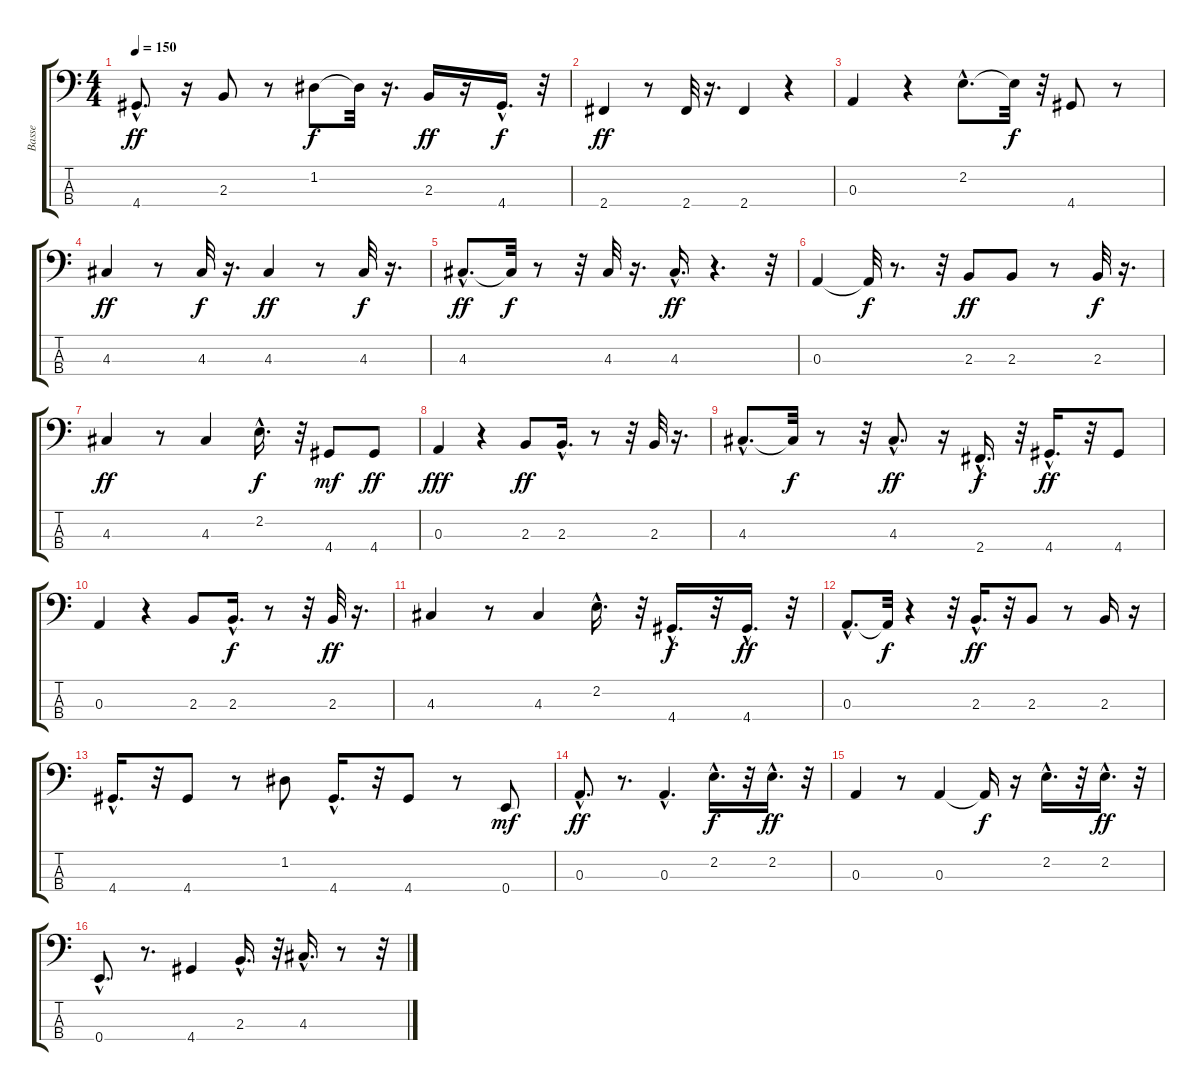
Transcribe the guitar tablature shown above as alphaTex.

\track ("Basse" "Basse") {instrument electricbassfinger}
\staff {score tabs}
\tuning (G2 D2 A1 E1) {hide}
\ts (4 4)
\tempo 150
\clef f4
\ks c
4.4{hac}.8{d dy ff} r.16 2.3.8 r.8 1.2.8{dy f} 1.2{t}.32 r.16{d} 2.3.16{dy ff} r.16 4.4{hac}.16{d dy f} r.32 |
2.4.4{dy ff} r.8 2.4.32 r.16{d} 2.4.4 r.4 |
0.3.4 r.4 2.2{hac}.8{d} 2.2{t}.32{dy f} r.32 4.4.8 r.8 |
4.3.4{dy ff} r.8 4.3.32{dy f} r.16{d} 4.3.4{dy ff} r.8 4.3.32{dy f} r.16{d} |
4.3{hac}.8{d dy ff} 4.3{t}.32{dy f} r.8 r.32 4.3.32 r.16{d} 4.3{hac}.16{d dy ff} r.4{d} r.32 |
0.3.4 0.3{t}.32{dy f} r.8{d} r.32 2.3.8{dy ff} 2.3.8 r.8 2.3.32{dy f} r.16{d} |
4.3.4{dy ff} r.8 4.3.4 2.2{hac}.16{d dy f} r.32 4.4.8{dy mf} 4.4.8{dy ff} |
0.3.4{dy fff} r.4 2.3.8{dy ff} 2.3{hac}.16{d} r.8 r.32 2.3.32 r.16{d} |
4.3{hac}.8{d} 4.3{t}.32{dy f} r.8 r.32 4.3{hac}.8{d dy ff} r.16 2.4{hac}.16{d dy f} r.32 4.4{hac}.16{d dy ff} r.32 4.4.8 |
0.3.4 r.4 2.3.8 2.3{hac}.16{d dy f} r.8 r.32 2.3.32{dy ff} r.16{d} |
4.3.4 r.8 4.3.4 2.2{hac}.16{d} r.32 4.4{hac}.16{d dy f} r.32 4.4{hac}.16{d dy ff} r.32 |
0.3{hac}.8{d} 0.3{t}.32{dy f} r.4 r.32 2.3{hac}.16{d dy ff} r.32 2.3.8 r.8 2.3.16 r.16 |
4.4{hac}.16{d} r.32 4.4.8 r.8 1.2.8 4.4{hac}.16{d} r.32 4.4.8 r.8 0.4.8{dy mf} |
0.3{hac}.8{d dy ff} r.8{d} 0.3{hac}.4{d} 2.2{hac}.16{d dy f} r.32 2.2{hac}.16{d dy ff} r.32 |
0.3.4 r.8 0.3.4 0.3{t}.16{dy f} r.16 2.2{hac}.16{d} r.32 2.2{hac}.16{d dy ff} r.32 |
0.4{hac}.8{d} r.8{d} 4.4.4 2.3{hac}.16{d} r.32 4.3{hac}.16{d} r.8 r.32
